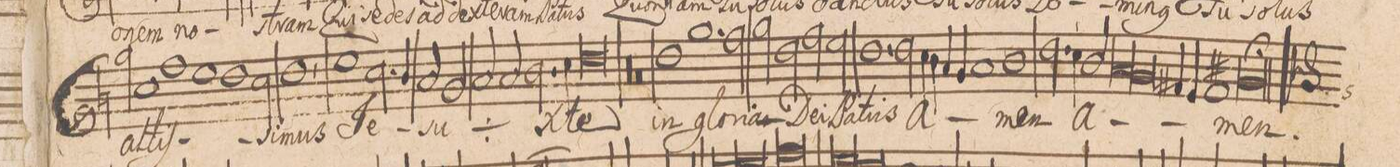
**kern	**text
*I"CANTVS.	*
*clefG2	*
*k[bn]	*
*met(C|)	*
*M2/1	*
2gg\	al-
1cc	-tiſ-
1ff\	.
=82-	=82-
1ee	.
1dd\	.
=83-	=83-
2cc\	-si-
1dd,	-mus
=84-	=84-
1ee	Je-
2.cc\	.
4b/	.
=85-	=85-
2a/	.
2g/	-su
*	*ij
2a/	Je-
2a/	-su
*	*Xij
=86-	=86-
2.b\	X-
4cc\	.
0dd	-te
=87-	=87-
00r	.
=88-	=88-
=89-	=89-
0r	.
=90-	=90-
1dd	in
=91-	=91-
1.gg	glo-
2ff\	-ri-
=92-	=92-
2gg\	-a
2dd\	De-
2ff\	-i
2ee\	Pa-
=93-	=93-
1.dd	-tris
2dd\	a-
=94-	=94-
4cc\	.
4b\	.
4a/	.
4g/	.
1a	.
=95-	=95-
1b	-men
2.dd\	a-
4cc\	.
=96-	=96-
2b/	.
*lig	*
1a	.
1g/	.
*Xlig	*
=97-	=97-
4f#X/	.
4e/	.
1f#X	.
=98-	=98-
[0gl;	-men.
=99-	=99-
0g_	.
=100-	=100-
0g]	.
==	==
*-	*-
